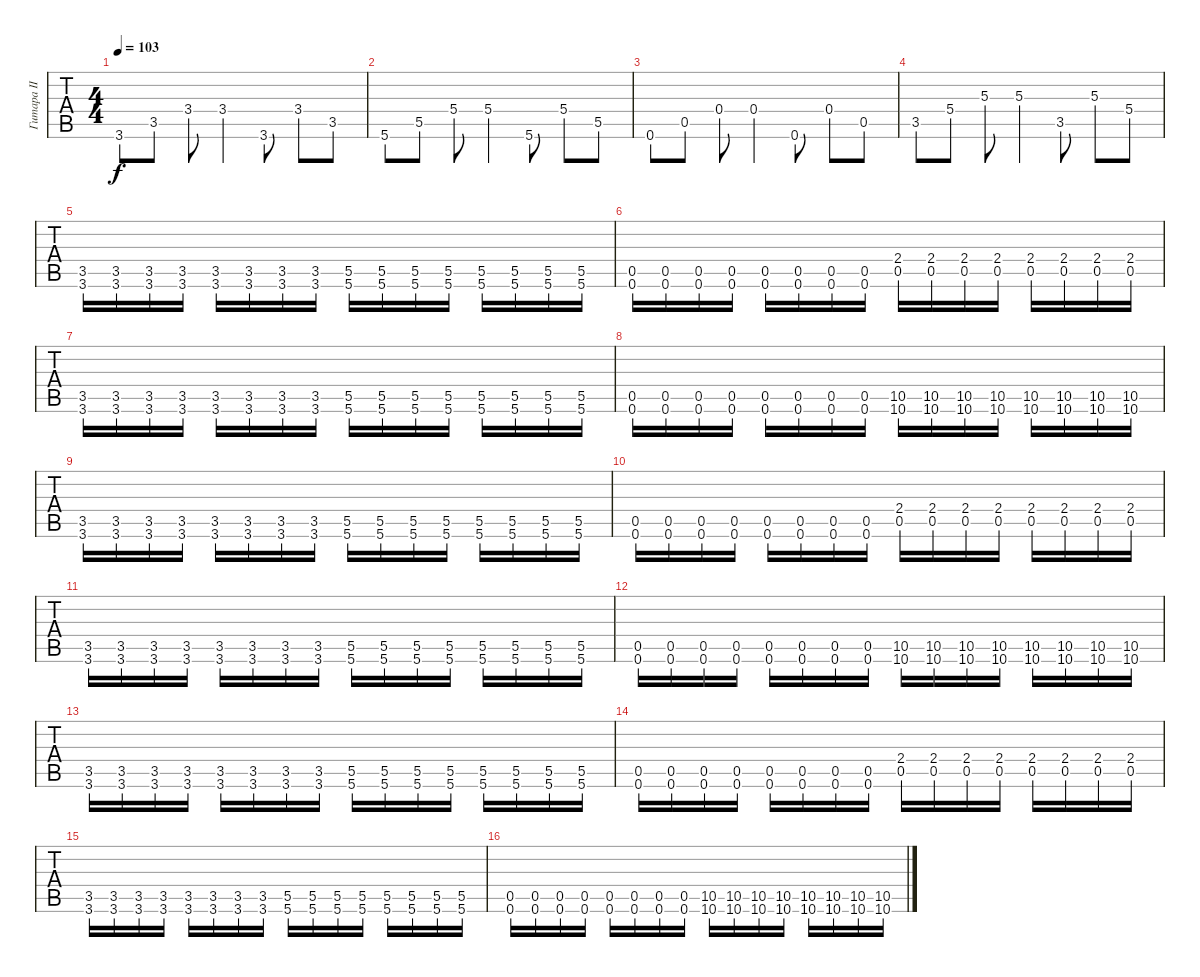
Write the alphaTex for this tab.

\track ("Гитара II" "Гитара II") {instrument distortionguitar}
\staff {tabs}
\tuning (E4 B3 G3 D3 A2 D2) {hide}
\ts (4 4)
\tempo 103
\clef g2
\ks c
3.6.8{dy f} 3.5.8 3.4.8 3.4.4 3.6.8 3.4.8 3.5.8 |
5.6.8 5.5.8 5.4.8 5.4.4 5.6.8 5.4.8 5.5.8 |
0.6.8 0.5.8 0.4.8 0.4.4 0.6.8 0.4.8 0.5.8 |
3.5.8 5.4.8 5.3.8 5.3.4 3.5.8 5.3.8 5.4.8 |
(3.5 3.6).16{instrument distortionguitar} (3.5 3.6).16 (3.5 3.6).16 (3.5 3.6).16 (3.5 3.6).16 (3.5 3.6).16 (3.5 3.6).16 (3.5 3.6).16 (5.5 5.6).16 (5.5 5.6).16 (5.5 5.6).16 (5.5 5.6).16 (5.5 5.6).16 (5.5 5.6).16 (5.5 5.6).16 (5.5 5.6).16 |
(0.5 0.6).16 (0.5 0.6).16 (0.5 0.6).16 (0.5 0.6).16 (0.5 0.6).16 (0.5 0.6).16 (0.5 0.6).16 (0.5 0.6).16 (2.4 0.5).16 (2.4 0.5).16 (2.4 0.5).16 (2.4 0.5).16 (2.4 0.5).16 (2.4 0.5).16 (2.4 0.5).16 (2.4 0.5).16 |
(3.5 3.6).16 (3.5 3.6).16 (3.5 3.6).16 (3.5 3.6).16 (3.5 3.6).16 (3.5 3.6).16 (3.5 3.6).16 (3.5 3.6).16 (5.5 5.6).16 (5.5 5.6).16 (5.5 5.6).16 (5.5 5.6).16 (5.5 5.6).16 (5.5 5.6).16 (5.5 5.6).16 (5.5 5.6).16 |
(0.5 0.6).16 (0.5 0.6).16 (0.5 0.6).16 (0.5 0.6).16 (0.5 0.6).16 (0.5 0.6).16 (0.5 0.6).16 (0.5 0.6).16 (10.5 10.6).16 (10.5 10.6).16 (10.5 10.6).16 (10.5 10.6).16 (10.5 10.6).16 (10.5 10.6).16 (10.5 10.6).16 (10.5 10.6).16 |
(3.5 3.6).16 (3.5 3.6).16 (3.5 3.6).16 (3.5 3.6).16 (3.5 3.6).16 (3.5 3.6).16 (3.5 3.6).16 (3.5 3.6).16 (5.5 5.6).16 (5.5 5.6).16 (5.5 5.6).16 (5.5 5.6).16 (5.5 5.6).16 (5.5 5.6).16 (5.5 5.6).16 (5.5 5.6).16 |
(0.5 0.6).16 (0.5 0.6).16 (0.5 0.6).16 (0.5 0.6).16 (0.5 0.6).16 (0.5 0.6).16 (0.5 0.6).16 (0.5 0.6).16 (2.4 0.5).16 (2.4 0.5).16 (2.4 0.5).16 (2.4 0.5).16 (2.4 0.5).16 (2.4 0.5).16 (2.4 0.5).16 (2.4 0.5).16 |
(3.5 3.6).16 (3.5 3.6).16 (3.5 3.6).16 (3.5 3.6).16 (3.5 3.6).16 (3.5 3.6).16 (3.5 3.6).16 (3.5 3.6).16 (5.5 5.6).16 (5.5 5.6).16 (5.5 5.6).16 (5.5 5.6).16 (5.5 5.6).16 (5.5 5.6).16 (5.5 5.6).16 (5.5 5.6).16 |
(0.5 0.6).16 (0.5 0.6).16 (0.5 0.6).16 (0.5 0.6).16 (0.5 0.6).16 (0.5 0.6).16 (0.5 0.6).16 (0.5 0.6).16 (10.5 10.6).16 (10.5 10.6).16 (10.5 10.6).16 (10.5 10.6).16 (10.5 10.6).16 (10.5 10.6).16 (10.5 10.6).16 (10.5 10.6).16 |
(3.5 3.6).16 (3.5 3.6).16 (3.5 3.6).16 (3.5 3.6).16 (3.5 3.6).16 (3.5 3.6).16 (3.5 3.6).16 (3.5 3.6).16 (5.5 5.6).16 (5.5 5.6).16 (5.5 5.6).16 (5.5 5.6).16 (5.5 5.6).16 (5.5 5.6).16 (5.5 5.6).16 (5.5 5.6).16 |
(0.5 0.6).16 (0.5 0.6).16 (0.5 0.6).16 (0.5 0.6).16 (0.5 0.6).16 (0.5 0.6).16 (0.5 0.6).16 (0.5 0.6).16 (2.4 0.5).16 (2.4 0.5).16 (2.4 0.5).16 (2.4 0.5).16 (2.4 0.5).16 (2.4 0.5).16 (2.4 0.5).16 (2.4 0.5).16 |
(3.5 3.6).16 (3.5 3.6).16 (3.5 3.6).16 (3.5 3.6).16 (3.5 3.6).16 (3.5 3.6).16 (3.5 3.6).16 (3.5 3.6).16 (5.5 5.6).16 (5.5 5.6).16 (5.5 5.6).16 (5.5 5.6).16 (5.5 5.6).16 (5.5 5.6).16 (5.5 5.6).16 (5.5 5.6).16 |
(0.5 0.6).16 (0.5 0.6).16 (0.5 0.6).16 (0.5 0.6).16 (0.5 0.6).16 (0.5 0.6).16 (0.5 0.6).16 (0.5 0.6).16 (10.5 10.6).16 (10.5 10.6).16 (10.5 10.6).16 (10.5 10.6).16 (10.5 10.6).16 (10.5 10.6).16 (10.5 10.6).16 (10.5 10.6).16
